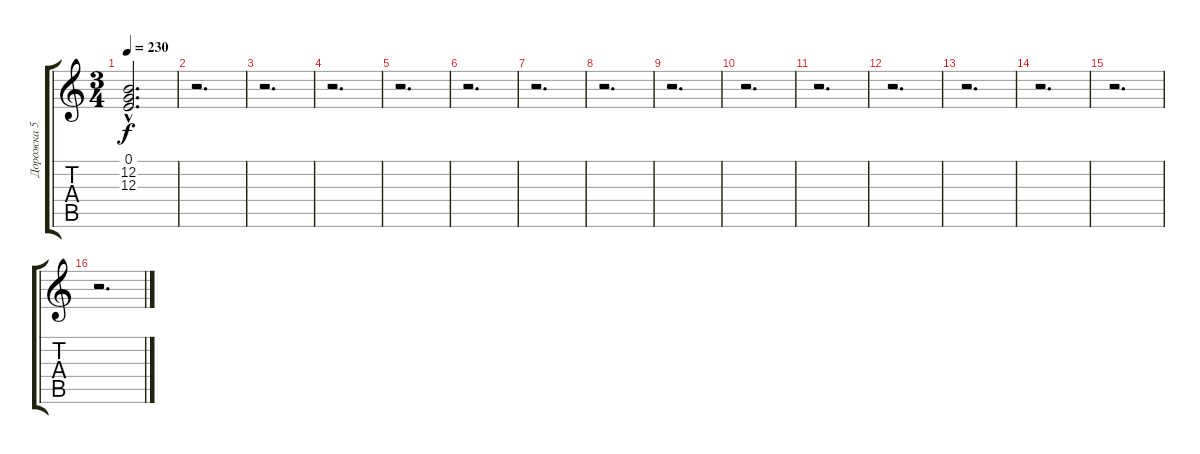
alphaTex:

\track ("Дорожка 5" "Дорожка 5") {instrument stringensemble1}
\staff {score tabs}
\tuning (E4 B3 G3 D3 A2 E2) {hide}
\ts (3 4)
\tempo 230
\clef g2
\ks c
(0.1{hac t} 12.2{hac t} 12.3{hac t}).2{d dy f} |
r.2{d} |
r.2{d} |
r.2{d} |
r.2{d} |
r.2{d} |
r.2{d} |
r.2{d} |
r.2{d} |
r.2{d} |
r.2{d} |
r.2{d} |
r.2{d} |
r.2{d} |
r.2{d} |
r.2{d}
